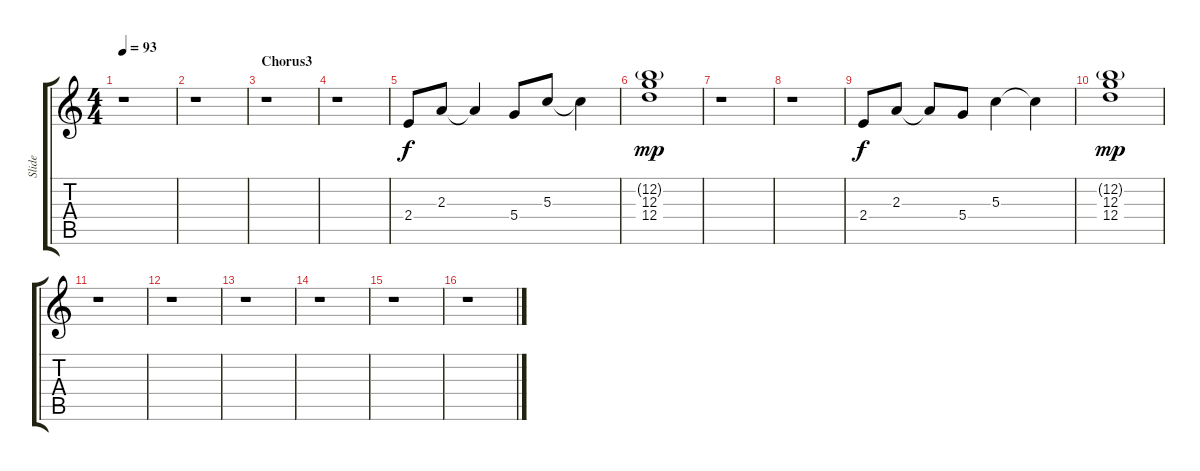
\track ("Slide" "Slide") {instrument distortionguitar}
\staff {score tabs}
\tuning (E4 B3 G3 D3 A2 E2) {hide}
\ts (4 4)
\tempo 93
\clef g2
\ks c
r.1{dy f} |
r.1 |
\section ("" "Chorus3")
r.1 |
r.1 |
2.4.8 2.3.8 2.3{t}.4 5.4.8 5.3.8 5.3{t}.4 |
(12.2{g} 12.3 12.4).1{dy mp} |
r.1 |
r.1 |
2.4.8{dy f} 2.3.8 2.3{t}.8 5.4.8 5.3.4 5.3{t}.4 |
(12.2{g} 12.3 12.4).1{dy mp} |
r.1 |
r.1 |
r.1 |
r.1 |
r.1 |
r.1
